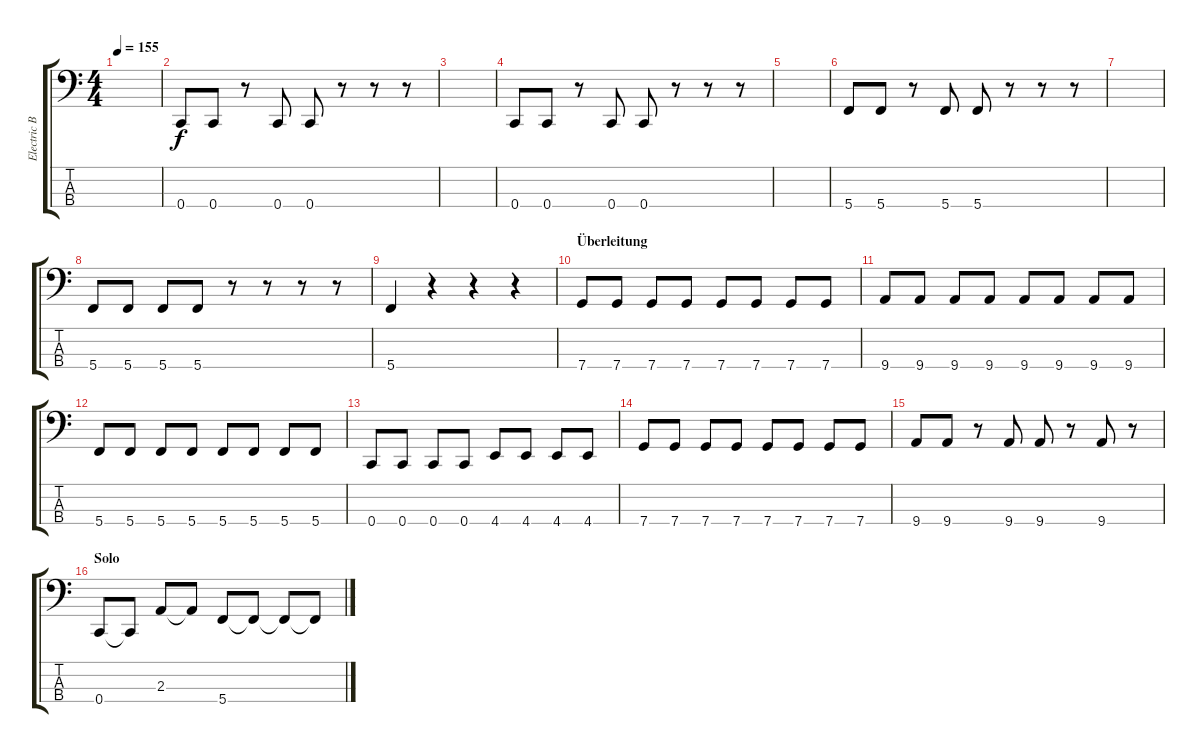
\track ("Electric Bass" "Electric B") {instrument electricbassfinger}
\staff {score tabs}
\tuning (F2 C2 G1 C1) {hide}
\ts (4 4)
\tempo 155
\clef f4
\ks c
|
0.4.8 0.4.8 r.8 0.4.8 0.4.8 r.8 r.8 r.8 |
|
0.4.8 0.4.8 r.8 0.4.8 0.4.8 r.8 r.8 r.8 |
|
5.4.8 5.4.8 r.8 5.4.8 5.4.8 r.8 r.8 r.8 |
|
5.4.8 5.4.8 5.4.8 5.4.8 r.8 r.8 r.8 r.8 |
5.4.4 r.4 r.4 r.4 |
\section ("" "Überleitung")
7.4.8 7.4.8 7.4.8 7.4.8 7.4.8 7.4.8 7.4.8 7.4.8 |
9.4.8 9.4.8 9.4.8 9.4.8 9.4.8 9.4.8 9.4.8 9.4.8 |
5.4.8 5.4.8 5.4.8 5.4.8 5.4.8 5.4.8 5.4.8 5.4.8 |
0.4.8 0.4.8 0.4.8 0.4.8 4.4.8 4.4.8 4.4.8 4.4.8 |
7.4.8 7.4.8 7.4.8 7.4.8 7.4.8 7.4.8 7.4.8 7.4.8 |
9.4.8 9.4.8 r.8 9.4.8 9.4.8 r.8 9.4.8 r.8 |
\section ("" "Solo")
0.4.8 0.4{t}.8 2.3.8 2.3{t}.8 5.4.8 5.4{t}.8 5.4{t}.8 5.4{t}.8
